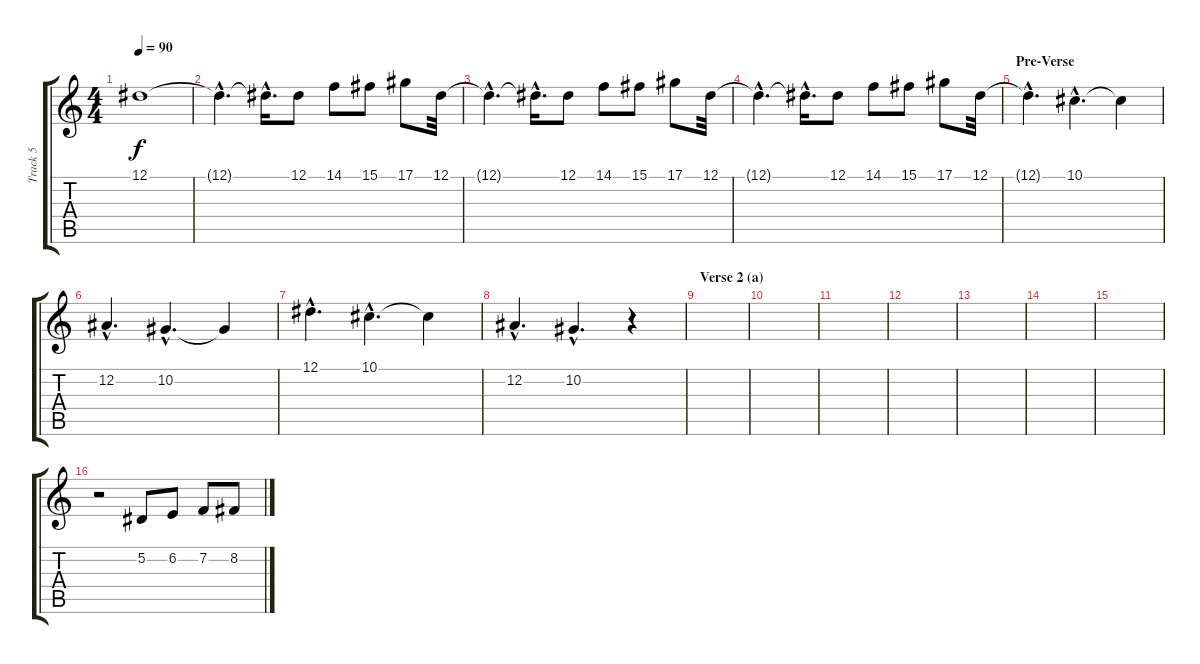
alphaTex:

\track ("Track 5" "Track 5") {instrument stringensemble2}
\staff {score tabs}
\tuning (Eb4 Bb3 Gb3 Db3 Ab2 Eb2) {hide}
\ts (4 4)
\tempo 90
\clef g2
\ks c
12.1{t}.1{dy f} |
12.1{hac t}.4{d} 12.1{hac t}.16{d} 12.1.8{instrument synthstrings2} 14.1.8 15.1.8 17.1.8 12.1.32 |
12.1{hac t}.4{d} 12.1{hac t}.16{d} 12.1.8{volume 11 instrument stringensemble2} 14.1.8 15.1.8 17.1.8 12.1.32 |
12.1{hac t}.4{d} 12.1{hac t}.16{d} 12.1.8{volume 16 instrument stringensemble2} 14.1.8 15.1.8 17.1.8 12.1.32 |
\section ("" "Pre-Verse")
12.1{hac t}.4{d} 10.1{hac}.4{d} 10.1{t}.4 |
12.2{hac}.4{d} 10.2{hac}.4{d} 10.2{t}.4 |
12.1{hac}.4{d} 10.1{hac}.4{d} 10.1{t}.4 |
12.2{hac}.4{d} 10.2{hac}.4{d} r.4 |
\section ("" "Verse 2 (a)")
|
|
|
|
|
|
|
r.2 5.2.8{instrument flute} 6.2.8 7.2.8 8.2.8
